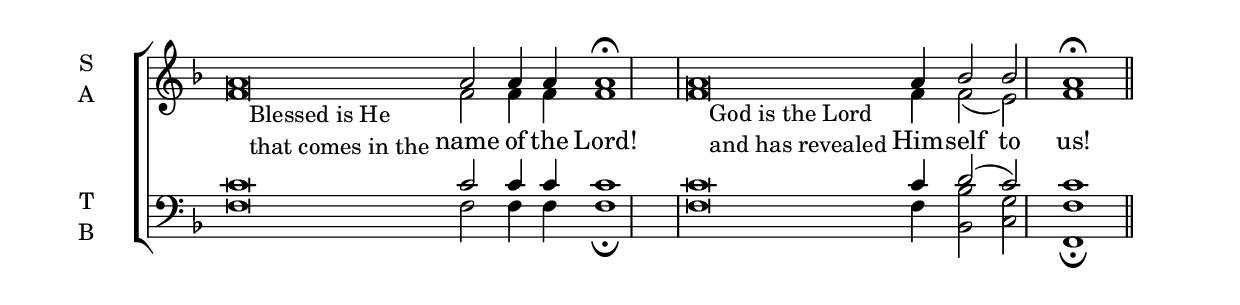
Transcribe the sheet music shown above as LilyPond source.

\version "2.18.2"

% Provide an easy way to group a bunch of text together on a breve
% http://lilypond.org/doc/v2.18/Documentation/notation/working-with-ancient-music_002d_002dscenarios-and-solutions
recite = \once \override LyricText.self-alignment-X = #-1


global = {
  \time 14/4 % Not used, Time_signature_engraver is removed from layout
  \key f \major
  \set Timing.defaultBarType = "" %% Only put bar lines where I say
}

lyrtxt = \lyricmode {
  \recite"" name of the Lord! \bar"|" % Positioned text in melody goes at recited quote
  \recite"" Him -- self to us!
}

soprano = \relative g' {
  \global % Leave these here for key to display
  \textLengthOn
  a\breve_\markup{\hspace #2 \column{ \line{Blessed is He}
                                      \line{that comes in the}}} a2 a4 a4 a1 \fermata
  a\breve_\markup{\hspace #2 \column{ \line{God is the Lord}
                                      \line{and has revealed}}} a4 bes2 bes a1 \fermata \bar"||"
}

alto = \relative g' {
  \global % Leave these here for key to display
  f\breve f2 f4 f4 f1
  f\breve f4 f2( e) f1
}

tenor = \relative c' {
  \global % Leave these here for key to display
  c\breve c2 c4 c4 c1
  c\breve c4 d2( c) c1
}


bass = \relative c {
  \global % Leave these here for key to display
  f\breve f2 f4 f4 f1 \fermata
  f\breve f4  <bes bes,>2 <g c,>2 <f f,>1 \fermata
}

\score {
  \new ChoirStaff <<
    \new Staff \with {
      midiInstrument = "choir aahs"
      instrumentName = \markup \center-column { S A }
    } <<
      \new Voice = "soprano" { \voiceOne \soprano }
      \new Voice = "alto" { \voiceTwo \alto }
    >>
    \new Lyrics \with {
      \override VerticalAxisGroup #'staff-affinity = #CENTER
    } \lyricsto "soprano" \lyrtxt

    \new Staff \with {
      midiInstrument = "choir aahs"
      instrumentName = \markup \center-column { T B }
    } <<
      \clef bass
      \new Voice = "tenor" { \voiceOne \tenor }
      \new Voice = "bass" { \voiceTwo \bass }
    >>
  >>
  \layout {
    \context {
      \Staff
      \remove "Time_signature_engraver"
    }
    \context {
      \Score
      \omit BarNumber
    }
  }
  \midi { \tempo 4 = 200
          \context {
            \Voice
            \remove "Dynamic_performer"
    }
  }
}
